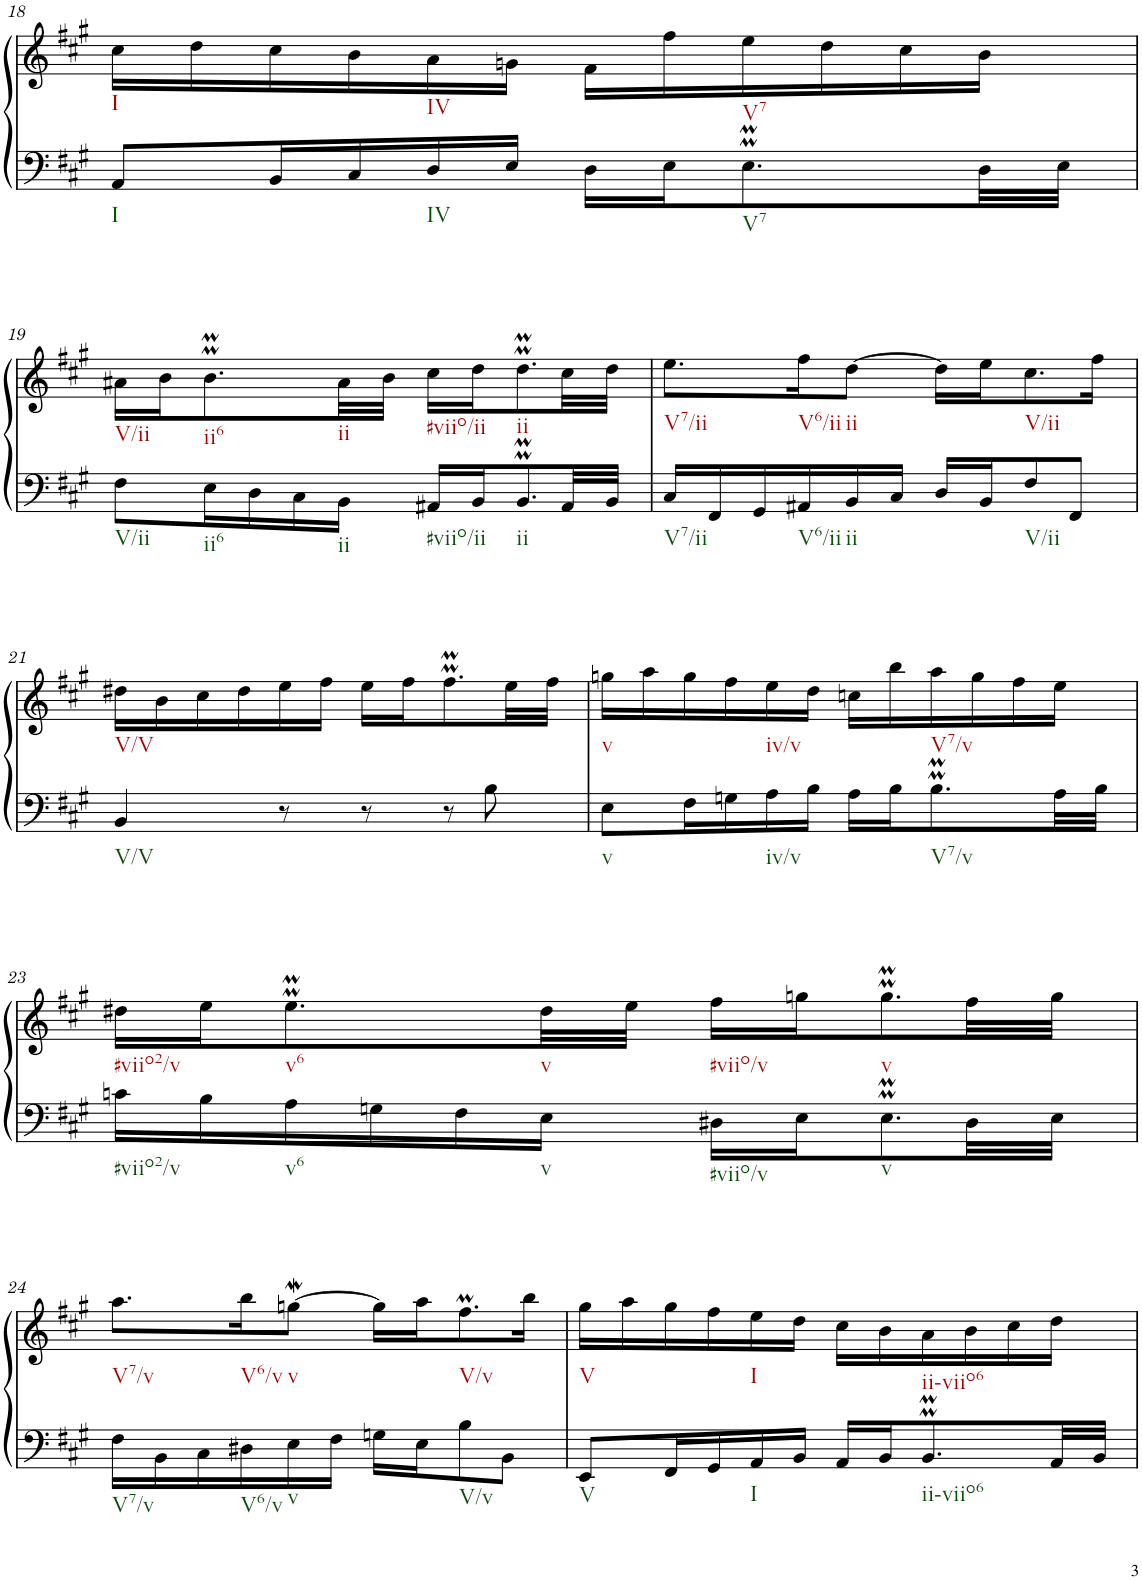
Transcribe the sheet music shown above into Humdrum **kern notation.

**kern	**kern
*part1	*part1
*staff2	*staff1
*I"unbenannt1	*
!!LO:PB:g=z
*clefG2	*clefG2
*k[f#c#g#]	*k[f#c#g#]
*M6/8	*M6/8
=18	=18
8AA/L	16cc#\LL
.	16dd\
16BB/L	16cc#\
16C#/	16b\
16D/	16a\
16E/JJ	16gn\JJ
16D\LL	16f#\LL
16E\J	16ff#\
8.EMM\	16ee\
.	16dd\
.	16cc#\
32D\LL	16b\JJ
32E\JJJ	.
!!LO:LB:g=z
=19	=19
8F#\L	16a#X\LL
.	16b\J
16E\L	8.bMM\
16D\	.
16C#\	.
16BB\JJ	32a#\LL
.	32b\JJJ
16AA#X/LL	16cc#\LL
16BB/J	16dd\J
8.BBMM/	8.ddMM\
32AA#/LL	32cc#\LL
32BB/JJJ	32dd\JJJ
=20	=20
16C#/LL	8.ee\L
16FF#/	.
16GG#/	.
16AA#X/	16ff#\K
16BB/	[8dd\J
16C#/JJ	.
16D/LL	16dd\LL]
16BB/J	16ee\J
8F#/	8.cc#\
8FF#/J	.
.	16ff#\Jk
!!LO:LB:g=z
=21	=21
4BB/	16dd#X\LL
.	16b\
.	16cc#\
.	16dd#\
8r	16ee\
.	16ff#\JJ
8r	16ee\LL
.	16ff#\J
8r	8.ff#MM\
8B\	.
.	32ee\LL
.	32ff#\JJJ
=22	=22
8E\L	16ggn\LL
.	16aa\
16F#\L	16gg\
16Gn\	16ff#\
16A\	16ee\
16B\JJ	16dd\JJ
16A\LL	16ccn\LL
16B\J	16bb\
8.BMM\	16aa\
.	16gg\
.	16ff#\
32A\LL	16ee\JJ
32B\JJJ	.
!!LO:LB:g=z
=23	=23
16cn\LL	16dd#X\LL
16B\	16ee\J
16A\	8.eeMM\
16Gn\	.
16F#\	.
16E\JJ	32dd#\LL
.	32ee\JJJ
16D#X\LL	16ff#\LL
16E\J	16ggn\J
8.EMM\	8.ggMM\
32D#\LL	32ff#\LL
32E\JJJ	32gg\JJJ
!!LO:LB:g=z
=24	=24
16F#\LL	8.aa\L
16BB\	.
16C#\	.
16D#X\	16bb\K
16E\	[8ggnw\J
16F#\JJ	.
16Gn\LL	16gg\LL]
16E\J	16aa\J
8B\	8.ff#M\
8BB\J	.
.	16bb\Jk
=25	=25
8EE/L	16gg#\LL
.	16aa\
16FF#/L	16gg#\
16GG#/	16ff#\
16AA/	16ee\
16BB/JJ	16dd\JJ
16AA/LL	16cc#\LL
16BB/J	16b\
8.BBMM/	16a\
.	16b\
.	16cc#\
32AA/LL	16dd\JJ
32BB/JJJ	.
=	=
*-	*-
